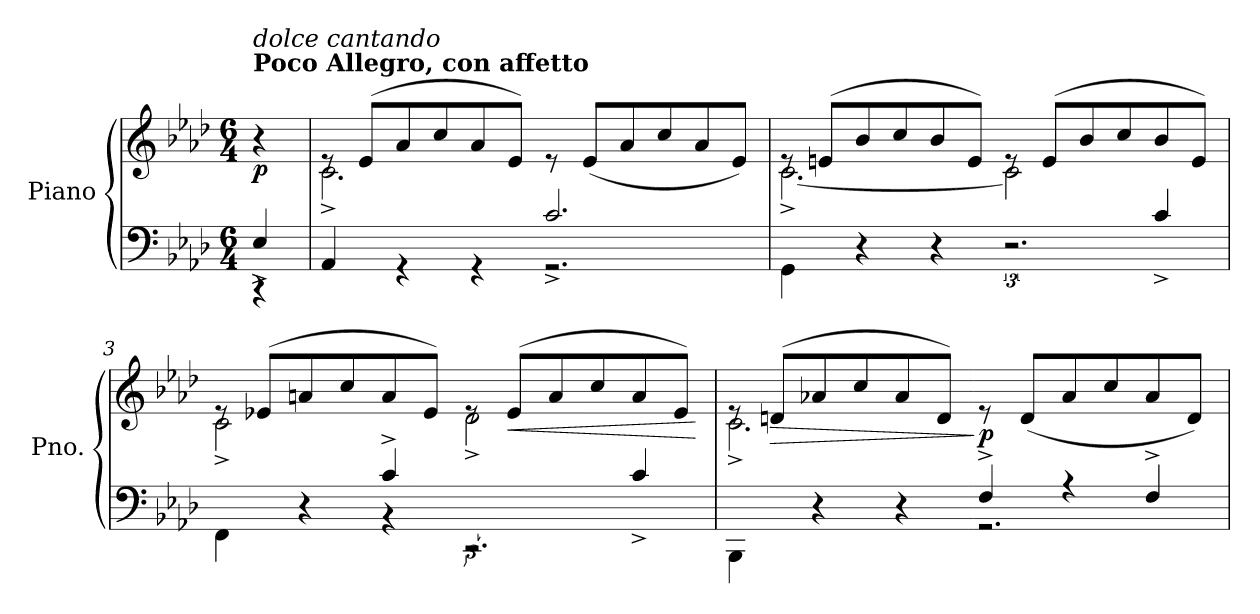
**kern	**kern	**dynam
*part1	*part1	*part1
*staff2	*staff1	*staff1/2
*I"Piano	*	*
*I'Pno.	*	*
*clefF4	*clefG2	*
*k[b-e-a-d-]	*k[b-e-a-d-]	*
*M6/4	*M6/4	*
=	=	=
*^	*	*
!	!	!LO:TX:a:B:t=Poco Allegro, con affetto	!
!	!	!LO:TX:a:i:t=dolce cantando	!
!	!	!	!LO:DY:b
4rCC	4E-^/	4r	p
=1	=1	=1	=1
*	*	*^	*
4AA-/	2.ryy	8re	2.c^\	.
.	.	(8e-/L	.	.
4rGG	.	8a-/	.	.
.	.	8cc/	.	.
4rGG	.	8a-/	.	.
.	.	8e-/J)	.	.
2.rGG	2.c^/	8re	2.ryy	.
.	.	(8e-/L	.	.
.	.	8a-/	.	.
.	.	8cc/	.	.
.	.	8a-/	.	.
.	.	8e-/J)	.	.
*v	*v	*	*	*
=2	=2	=2	=2
4GG\	8re	[2.c^\	.
.	(8en/L	.	.
4r	8b-/	.	.
.	8cc/	.	.
4r	8b-/	.	.
.	8e/J)	.	.
3.r	8re	2c\]	.
.	(8e/L	.	.
.	8b-/	.	.
.	8cc/	.	.
4c^/	8b-/	4ryy	.
.	8e/J)	.	.
!!LO:LB:g=z	!!
=3	=3	=3	=3
*^	*	*	*
4FF\	4ryy	8re	2c^\	.
.	.	(8e-X/L	.	.
4ryy	4r	8an/	.	.
.	.	8cc/	.	.
4c^/	4r	8a/	4ryy	.
.	.	8e-/J)	.	.
3.rCC	2.ryy	8re	(2d-^\	.
!	!	!	!	!LO:HP:b
.	.	(8e-/L	.	<
.	.	8a/	.	.
.	.	8cc/	.	.
4c^/)	.	8a/	4ryy	.
.	.	8e-/J)	.	.
*v	*v	*	*	*
*	*v	*v	*
.	.	[
=4	=4	=4
*^	*^	*
4BBB-\	4ryy	8re	(2.c^\	.
!	!	!	!	!LO:HP:b
.	.	(8dn/L	.	>
4ryy	4r	8a-X/	.	.
.	.	8cc/	.	.
4ryy	4r	8a-/	.	.
.	.	8d/J)	.	.
!	!	!	!	!LO:DY:n=1:b
4F^/)	2.r	8re	2.ryy	] p
.	.	(8d/L	.	.
4r	.	8a-/	.	.
.	.	8cc/	.	.
4F^/	.	8a-/	.	.
.	.	8d/J)	.	.
*v	*v	*	*	*
*	*v	*v	*
=	=	=
*-	*-	*-
